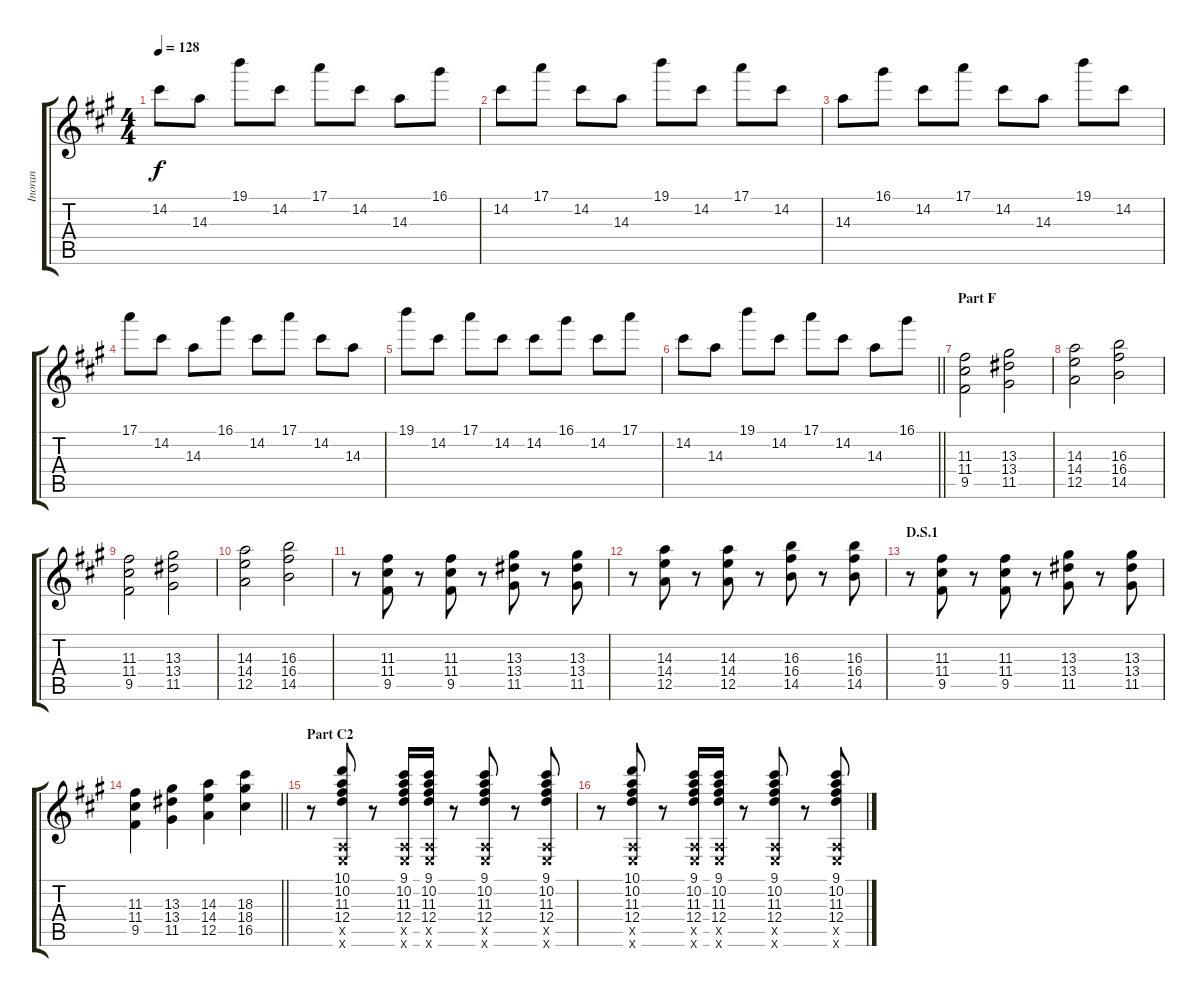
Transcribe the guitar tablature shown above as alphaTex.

\track ("Inoran" "Inoran") {instrument distortionguitar}
\staff {score tabs}
\tuning (E4 B3 G3 D3 A2 E2) {hide}
\ts (4 4)
\tempo 128
\clef g2
\ks a
14.2.8{dy f} 14.3.8 19.1.8 14.2.8 17.1.8 14.2.8 14.3.8 16.1.8 |
14.2.8 17.1.8 14.2.8 14.3.8 19.1.8 14.2.8 17.1.8 14.2.8 |
14.3.8 16.1.8 14.2.8 17.1.8 14.2.8 14.3.8 19.1.8 14.2.8 |
17.1.8 14.2.8 14.3.8 16.1.8 14.2.8 17.1.8 14.2.8 14.3.8 |
19.1.8 14.2.8 17.1.8 14.2.8 14.2.8 16.1.8 14.2.8 17.1.8 |
\barLineRight lightlight
14.2.8 14.3.8 19.1.8 14.2.8 17.1.8 14.2.8 14.3.8 16.1.8 |
\section ("" "Part F")
(11.3 11.4 9.5).2 (13.3 13.4 11.5).2 |
(14.3 14.4 12.5).2 (16.3 16.4 14.5).2 |
(11.3 11.4 9.5).2 (13.3 13.4 11.5).2 |
(14.3 14.4 12.5).2 (16.3 16.4 14.5).2 |
r.8 (11.3 11.4 9.5).8 r.8 (11.3 11.4 9.5).8 r.8 (13.3 13.4 11.5).8 r.8 (13.3 13.4 11.5).8 |
r.8 (14.3 14.4 12.5).8 r.8 (14.3 14.4 12.5).8 r.8 (16.3 16.4 14.5).8 r.8 (16.3 16.4 14.5).8 |
\section ("" "D.S.1")
r.8 (11.3 11.4 9.5).8 r.8 (11.3 11.4 9.5).8 r.8 (13.3 13.4 11.5).8 r.8 (13.3 13.4 11.5).8 |
\barLineRight lightlight
(11.3 11.4 9.5).4 (13.3 13.4 11.5).4 (14.3 14.4 12.5).4 (18.3 18.4 16.5).4 |
\section ("" "Part C2")
r.8 (10.1 10.2 11.3 12.4 0.5{x} 0.6{x}).8 r.8 (9.1 10.2 11.3 12.4 0.5{x} 0.6{x}).16 (9.1 10.2 11.3 12.4 0.5{x} 0.6{x}).16 r.8 (9.1 10.2 11.3 12.4 0.5{x} 0.6{x}).8 r.8 (9.1 10.2 11.3 12.4 0.5{x} 0.6{x}).8 |
r.8 (10.1 10.2 11.3 12.4 0.5{x} 0.6{x}).8 r.8 (9.1 10.2 11.3 12.4 0.5{x} 0.6{x}).16 (9.1 10.2 11.3 12.4 0.5{x} 0.6{x}).16 r.8 (9.1 10.2 11.3 12.4 0.5{x} 0.6{x}).8 r.8 (9.1 10.2 11.3 12.4 0.5{x} 0.6{x}).8
